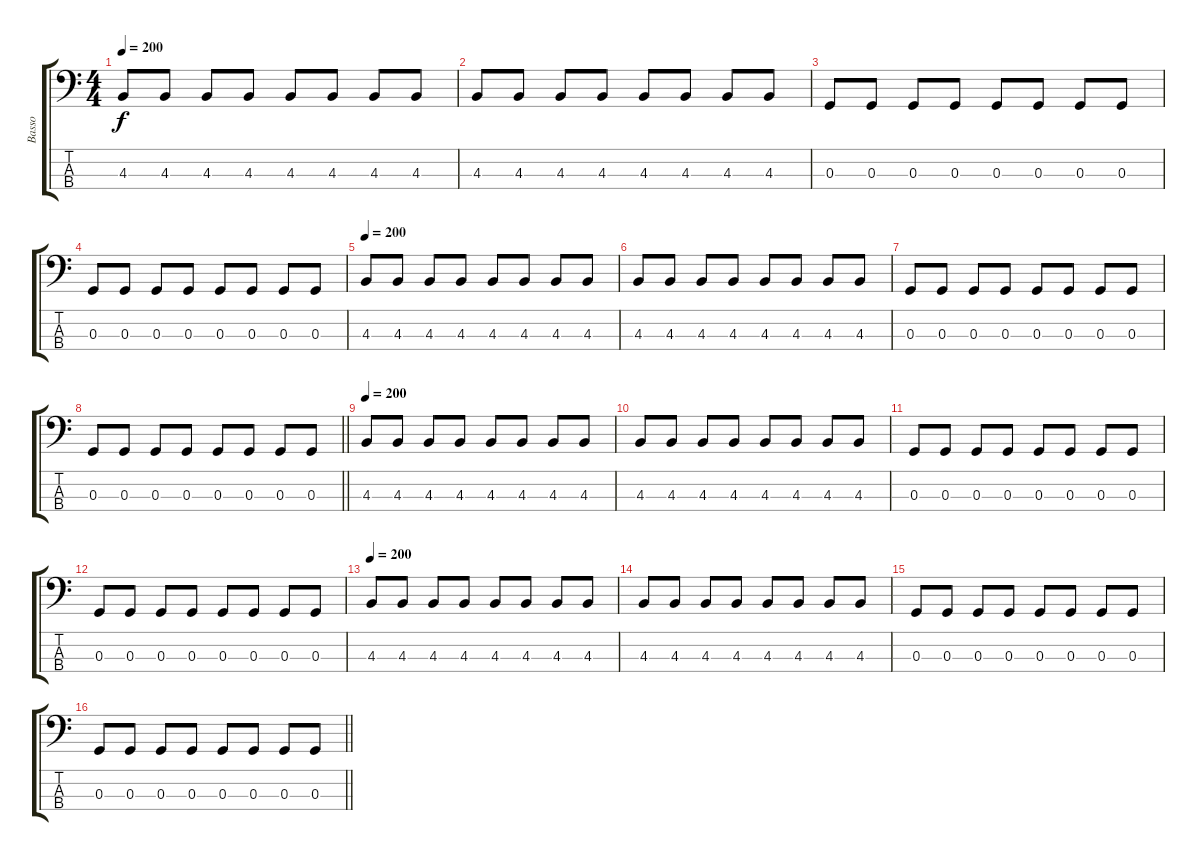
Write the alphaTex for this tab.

\track ("Basso" "Basso") {instrument electricbassfinger}
\staff {score tabs}
\tuning (F2 C2 G1 D1) {hide}
\ts (4 4)
\tempo 200
\clef f4
\ks c
4.3.8{dy f} 4.3.8 4.3.8 4.3.8 4.3.8 4.3.8 4.3.8 4.3.8 |
4.3.8 4.3.8 4.3.8 4.3.8 4.3.8 4.3.8 4.3.8 4.3.8 |
0.3.8 0.3.8 0.3.8 0.3.8 0.3.8 0.3.8 0.3.8 0.3.8 |
0.3.8 0.3.8 0.3.8 0.3.8 0.3.8 0.3.8 0.3.8 0.3.8 |
\tempo 200
4.3.8 4.3.8 4.3.8 4.3.8 4.3.8 4.3.8 4.3.8 4.3.8 |
4.3.8 4.3.8 4.3.8 4.3.8 4.3.8 4.3.8 4.3.8 4.3.8 |
0.3.8 0.3.8 0.3.8 0.3.8 0.3.8 0.3.8 0.3.8 0.3.8 |
\barLineRight lightlight
0.3.8 0.3.8 0.3.8 0.3.8 0.3.8 0.3.8 0.3.8 0.3.8 |
\tempo 200
4.3.8 4.3.8 4.3.8 4.3.8 4.3.8 4.3.8 4.3.8 4.3.8 |
4.3.8 4.3.8 4.3.8 4.3.8 4.3.8 4.3.8 4.3.8 4.3.8 |
0.3.8 0.3.8 0.3.8 0.3.8 0.3.8 0.3.8 0.3.8 0.3.8 |
0.3.8 0.3.8 0.3.8 0.3.8 0.3.8 0.3.8 0.3.8 0.3.8 |
\tempo 200
4.3.8 4.3.8 4.3.8 4.3.8 4.3.8 4.3.8 4.3.8 4.3.8 |
4.3.8 4.3.8 4.3.8 4.3.8 4.3.8 4.3.8 4.3.8 4.3.8 |
0.3.8 0.3.8 0.3.8 0.3.8 0.3.8 0.3.8 0.3.8 0.3.8 |
\barLineRight lightlight
0.3.8 0.3.8 0.3.8 0.3.8 0.3.8 0.3.8 0.3.8 0.3.8
